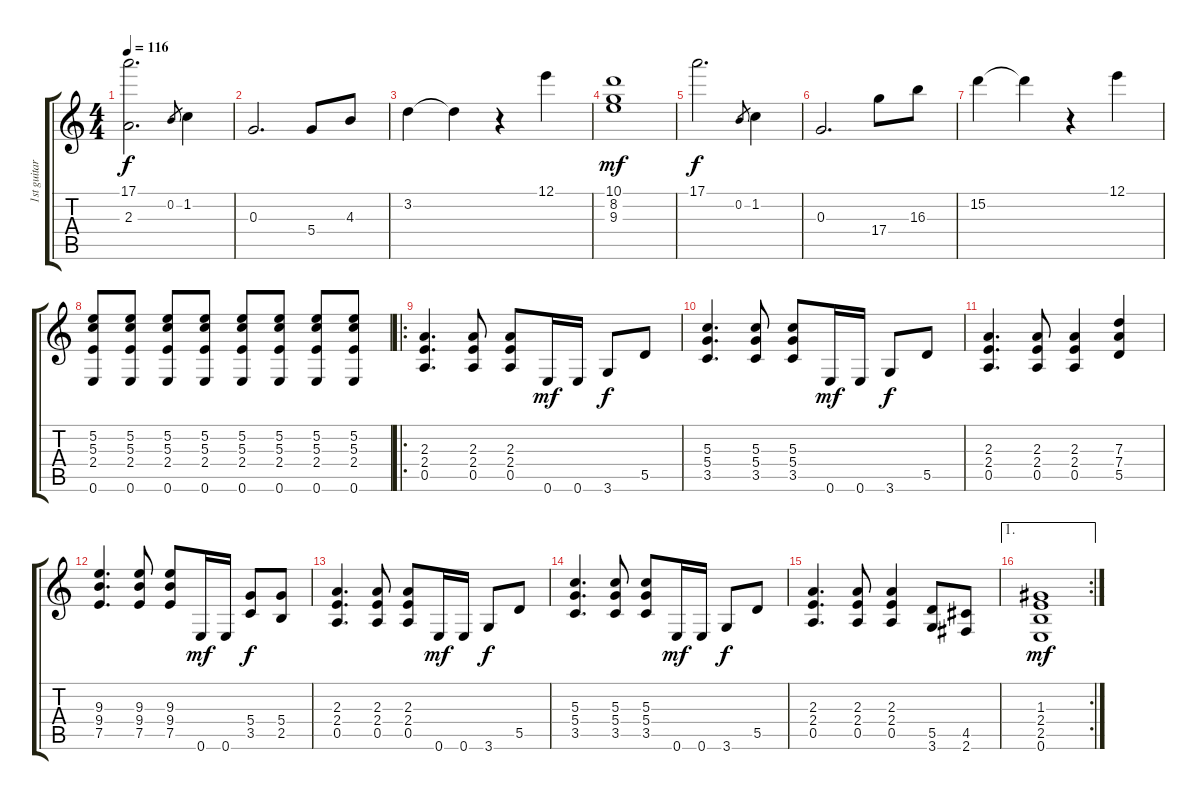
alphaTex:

\track ("1st guitar" "1st guitar") {mute instrument overdrivenguitar}
\staff {score tabs}
\tuning (E4 B3 G3 D3 A2 E2) {hide}
\ts (4 4)
\tempo 116
\clef g2
\ks c
(17.1 2.3).2{d dy f volume 12 instrument distortionguitar} 0.2.8{gr} 1.2.4 |
0.3.2{d} 5.4.8 4.3.8 |
3.2.4 3.2{t}.4 r.4 12.1.4 |
(10.1 8.2 9.3).1{dy mf} |
17.1.2{d dy f volume 12 instrument distortionguitar} 0.2.8{gr} 1.2.4 |
0.3.2{d} 17.4.8 16.3.8 |
15.2.4 15.2{t}.4 r.4 12.1.4 |
(5.2 5.3 2.4 0.6).8{volume 14 instrument overdrivenguitar} (5.2 5.3 2.4 0.6).8 (5.2 5.3 2.4 0.6).8 (5.2 5.3 2.4 0.6).8 (5.2 5.3 2.4 0.6).8 (5.2 5.3 2.4 0.6).8 (5.2 5.3 2.4 0.6).8 (5.2 5.3 2.4 0.6).8 |
\ro
(2.3 2.4 0.5).4{d volume 16} (2.3 2.4 0.5).8 (2.3 2.4 0.5).8 0.6.16{dy mf} 0.6.16 3.6.8{dy f} 5.5.8 |
(5.3 5.4 3.5).4{d} (5.3 5.4 3.5).8 (5.3 5.4 3.5).8 0.6.16{dy mf} 0.6.16 3.6.8{dy f} 5.5.8 |
(2.3 2.4 0.5).4{d} (2.3 2.4 0.5).8 (2.3 2.4 0.5).4 (7.3 7.4 5.5).4 |
(9.3 9.4 7.5).4{d} (9.3 9.4 7.5).8 (9.3 9.4 7.5).8 0.6.16{dy mf} 0.6.16 (5.4 3.5).8{dy f} (5.4 2.5).8 |
(2.3 2.4 0.5).4{d} (2.3 2.4 0.5).8 (2.3 2.4 0.5).8 0.6.16{dy mf} 0.6.16 3.6.8{dy f} 5.5.8 |
(5.3 5.4 3.5).4{d} (5.3 5.4 3.5).8 (5.3 5.4 3.5).8 0.6.16{dy mf} 0.6.16 3.6.8{dy f} 5.5.8 |
(2.3 2.4 0.5).4{d} (2.3 2.4 0.5).8 (2.3 2.4 0.5).4 (5.5 3.6).8 (4.5 2.6).8 |
\ae 1
\rc 2
(1.3 2.4 2.5 0.6).1{dy mf}
